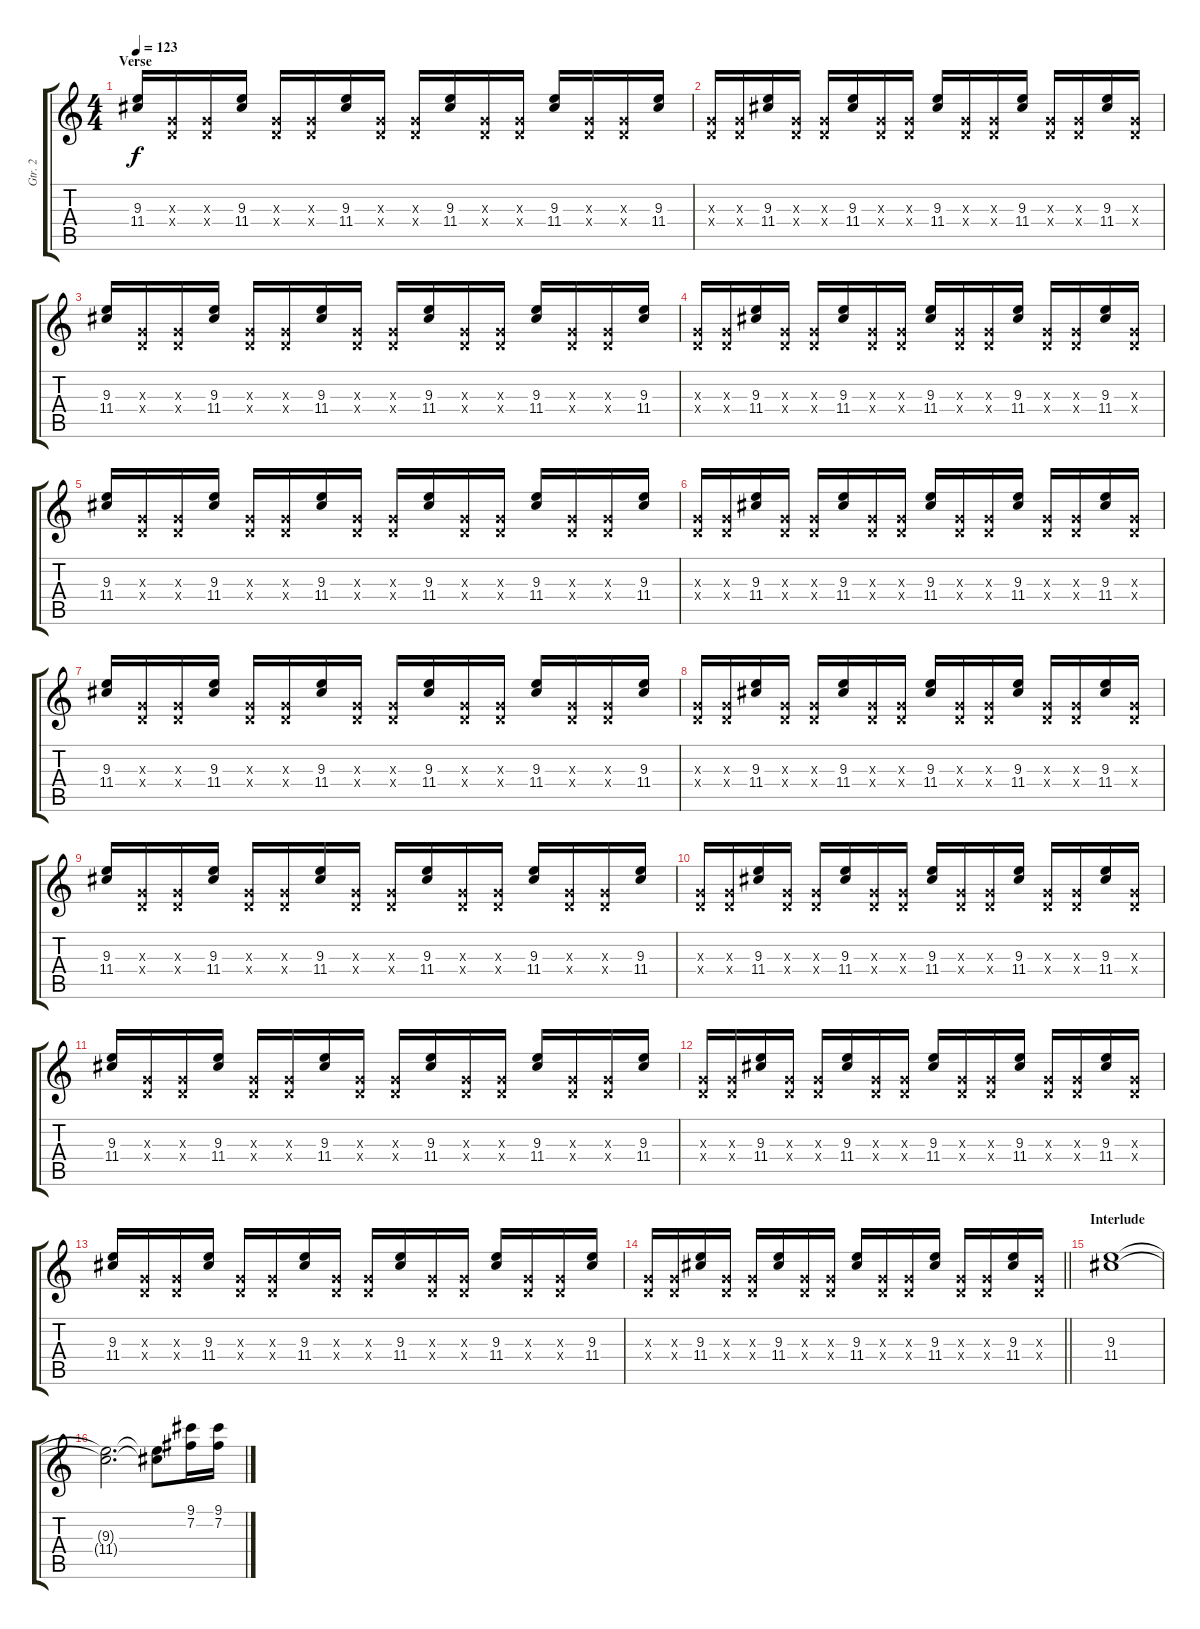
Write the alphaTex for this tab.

\track ("Gtr. 2" "Gtr. 2") {instrument electricguitarclean}
\staff {score tabs}
\tuning (E4 B3 G3 D3 A2 E2) {hide}
\ts (4 4)
\section ("" "Verse")
\tempo 123
\clef g2
\ks c
(9.3 11.4).16{dy f} (0.3{x} 0.4{x}).16 (0.3{x} 0.4{x}).16 (9.3 11.4).16 (0.3{x} 0.4{x}).16 (0.3{x} 0.4{x}).16 (9.3 11.4).16 (0.3{x} 0.4{x}).16 (0.3{x} 0.4{x}).16 (9.3 11.4).16 (0.3{x} 0.4{x}).16 (0.3{x} 0.4{x}).16 (9.3 11.4).16 (0.3{x} 0.4{x}).16 (0.3{x} 0.4{x}).16 (9.3 11.4).16 |
(0.3{x} 0.4{x}).16 (0.3{x} 0.4{x}).16 (9.3 11.4).16 (0.3{x} 0.4{x}).16 (0.3{x} 0.4{x}).16 (9.3 11.4).16 (0.3{x} 0.4{x}).16 (0.3{x} 0.4{x}).16 (9.3 11.4).16 (0.3{x} 0.4{x}).16 (0.3{x} 0.4{x}).16 (9.3 11.4).16 (0.3{x} 0.4{x}).16 (0.3{x} 0.4{x}).16 (9.3 11.4).16 (0.3{x} 0.4{x}).16 |
(9.3 11.4).16 (0.3{x} 0.4{x}).16 (0.3{x} 0.4{x}).16 (9.3 11.4).16 (0.3{x} 0.4{x}).16 (0.3{x} 0.4{x}).16 (9.3 11.4).16 (0.3{x} 0.4{x}).16 (0.3{x} 0.4{x}).16 (9.3 11.4).16 (0.3{x} 0.4{x}).16 (0.3{x} 0.4{x}).16 (9.3 11.4).16 (0.3{x} 0.4{x}).16 (0.3{x} 0.4{x}).16 (9.3 11.4).16 |
(0.3{x} 0.4{x}).16 (0.3{x} 0.4{x}).16 (9.3 11.4).16 (0.3{x} 0.4{x}).16 (0.3{x} 0.4{x}).16 (9.3 11.4).16 (0.3{x} 0.4{x}).16 (0.3{x} 0.4{x}).16 (9.3 11.4).16 (0.3{x} 0.4{x}).16 (0.3{x} 0.4{x}).16 (9.3 11.4).16 (0.3{x} 0.4{x}).16 (0.3{x} 0.4{x}).16 (9.3 11.4).16 (0.3{x} 0.4{x}).16 |
(9.3 11.4).16 (0.3{x} 0.4{x}).16 (0.3{x} 0.4{x}).16 (9.3 11.4).16 (0.3{x} 0.4{x}).16 (0.3{x} 0.4{x}).16 (9.3 11.4).16 (0.3{x} 0.4{x}).16 (0.3{x} 0.4{x}).16 (9.3 11.4).16 (0.3{x} 0.4{x}).16 (0.3{x} 0.4{x}).16 (9.3 11.4).16 (0.3{x} 0.4{x}).16 (0.3{x} 0.4{x}).16 (9.3 11.4).16 |
(0.3{x} 0.4{x}).16 (0.3{x} 0.4{x}).16 (9.3 11.4).16 (0.3{x} 0.4{x}).16 (0.3{x} 0.4{x}).16 (9.3 11.4).16 (0.3{x} 0.4{x}).16 (0.3{x} 0.4{x}).16 (9.3 11.4).16 (0.3{x} 0.4{x}).16 (0.3{x} 0.4{x}).16 (9.3 11.4).16 (0.3{x} 0.4{x}).16 (0.3{x} 0.4{x}).16 (9.3 11.4).16 (0.3{x} 0.4{x}).16 |
(9.3 11.4).16 (0.3{x} 0.4{x}).16 (0.3{x} 0.4{x}).16 (9.3 11.4).16 (0.3{x} 0.4{x}).16 (0.3{x} 0.4{x}).16 (9.3 11.4).16 (0.3{x} 0.4{x}).16 (0.3{x} 0.4{x}).16 (9.3 11.4).16 (0.3{x} 0.4{x}).16 (0.3{x} 0.4{x}).16 (9.3 11.4).16 (0.3{x} 0.4{x}).16 (0.3{x} 0.4{x}).16 (9.3 11.4).16 |
(0.3{x} 0.4{x}).16 (0.3{x} 0.4{x}).16 (9.3 11.4).16 (0.3{x} 0.4{x}).16 (0.3{x} 0.4{x}).16 (9.3 11.4).16 (0.3{x} 0.4{x}).16 (0.3{x} 0.4{x}).16 (9.3 11.4).16 (0.3{x} 0.4{x}).16 (0.3{x} 0.4{x}).16 (9.3 11.4).16 (0.3{x} 0.4{x}).16 (0.3{x} 0.4{x}).16 (9.3 11.4).16 (0.3{x} 0.4{x}).16 |
(9.3 11.4).16 (0.3{x} 0.4{x}).16 (0.3{x} 0.4{x}).16 (9.3 11.4).16 (0.3{x} 0.4{x}).16 (0.3{x} 0.4{x}).16 (9.3 11.4).16 (0.3{x} 0.4{x}).16 (0.3{x} 0.4{x}).16 (9.3 11.4).16 (0.3{x} 0.4{x}).16 (0.3{x} 0.4{x}).16 (9.3 11.4).16 (0.3{x} 0.4{x}).16 (0.3{x} 0.4{x}).16 (9.3 11.4).16 |
(0.3{x} 0.4{x}).16 (0.3{x} 0.4{x}).16 (9.3 11.4).16 (0.3{x} 0.4{x}).16 (0.3{x} 0.4{x}).16 (9.3 11.4).16 (0.3{x} 0.4{x}).16 (0.3{x} 0.4{x}).16 (9.3 11.4).16 (0.3{x} 0.4{x}).16 (0.3{x} 0.4{x}).16 (9.3 11.4).16 (0.3{x} 0.4{x}).16 (0.3{x} 0.4{x}).16 (9.3 11.4).16 (0.3{x} 0.4{x}).16 |
(9.3 11.4).16 (0.3{x} 0.4{x}).16 (0.3{x} 0.4{x}).16 (9.3 11.4).16 (0.3{x} 0.4{x}).16 (0.3{x} 0.4{x}).16 (9.3 11.4).16 (0.3{x} 0.4{x}).16 (0.3{x} 0.4{x}).16 (9.3 11.4).16 (0.3{x} 0.4{x}).16 (0.3{x} 0.4{x}).16 (9.3 11.4).16 (0.3{x} 0.4{x}).16 (0.3{x} 0.4{x}).16 (9.3 11.4).16 |
(0.3{x} 0.4{x}).16 (0.3{x} 0.4{x}).16 (9.3 11.4).16 (0.3{x} 0.4{x}).16 (0.3{x} 0.4{x}).16 (9.3 11.4).16 (0.3{x} 0.4{x}).16 (0.3{x} 0.4{x}).16 (9.3 11.4).16 (0.3{x} 0.4{x}).16 (0.3{x} 0.4{x}).16 (9.3 11.4).16 (0.3{x} 0.4{x}).16 (0.3{x} 0.4{x}).16 (9.3 11.4).16 (0.3{x} 0.4{x}).16 |
(9.3 11.4).16 (0.3{x} 0.4{x}).16 (0.3{x} 0.4{x}).16 (9.3 11.4).16 (0.3{x} 0.4{x}).16 (0.3{x} 0.4{x}).16 (9.3 11.4).16 (0.3{x} 0.4{x}).16 (0.3{x} 0.4{x}).16 (9.3 11.4).16 (0.3{x} 0.4{x}).16 (0.3{x} 0.4{x}).16 (9.3 11.4).16 (0.3{x} 0.4{x}).16 (0.3{x} 0.4{x}).16 (9.3 11.4).16 |
\barLineRight lightlight
(0.3{x} 0.4{x}).16 (0.3{x} 0.4{x}).16 (9.3 11.4).16 (0.3{x} 0.4{x}).16 (0.3{x} 0.4{x}).16 (9.3 11.4).16 (0.3{x} 0.4{x}).16 (0.3{x} 0.4{x}).16 (9.3 11.4).16 (0.3{x} 0.4{x}).16 (0.3{x} 0.4{x}).16 (9.3 11.4).16 (0.3{x} 0.4{x}).16 (0.3{x} 0.4{x}).16 (9.3 11.4).16 (0.3{x} 0.4{x}).16 |
\section ("" "Interlude")
(9.3 11.4).1 |
(9.3{t} 11.4{t}).2{d} (9.3{t} 11.4{t}).8 (9.1 7.2).16 (9.1 7.2).16
